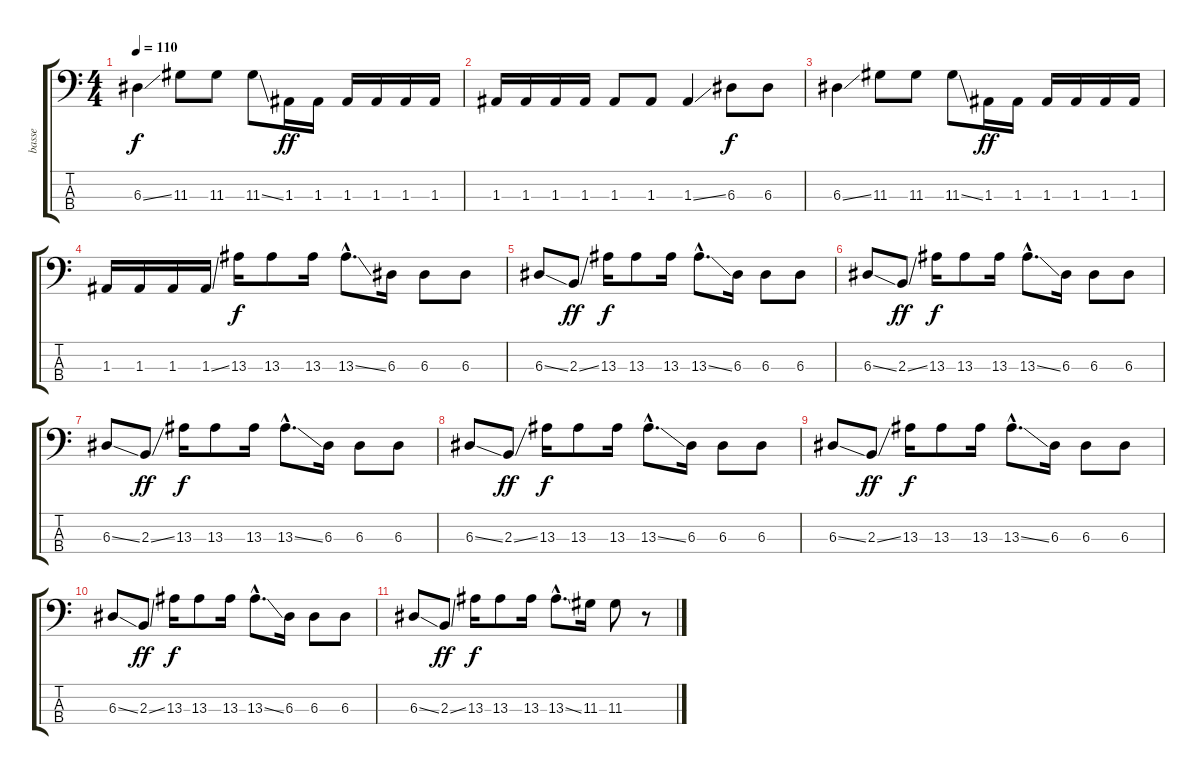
\track ("basse" "basse") {instrument electricbasspick}
\staff {score tabs}
\tuning (G2 D2 A1 E1) {hide}
\ts (4 4)
\tempo 110
\clef f4
\ks c
6.3{ss}.4{dy f} 11.3.8 11.3.8 11.3{ss}.8 1.3.16{dy ff} 1.3.16 1.3.16 1.3.16 1.3.16 1.3.16 |
1.3.16 1.3.16 1.3.16 1.3.16 1.3.8 1.3.8 1.3{ss}.4 6.3.8{dy f} 6.3.8 |
6.3{ss}.4 11.3.8 11.3.8 11.3{ss}.8 1.3.16{dy ff} 1.3.16 1.3.16 1.3.16 1.3.16 1.3.16 |
1.3.16 1.3.16 1.3.16 1.3{ss}.16 13.3.16{dy f} 13.3.8 13.3.16 13.3{ss hac}.8{d} 6.3.16 6.3.8 6.3.8 |
6.3{ss}.8 2.3{ss}.8{dy ff} 13.3.16{dy f} 13.3.8 13.3.16 13.3{ss hac}.8{d} 6.3.16 6.3.8 6.3.8 |
6.3{ss}.8 2.3{ss}.8{dy ff} 13.3.16{dy f} 13.3.8 13.3.16 13.3{ss hac}.8{d} 6.3.16 6.3.8 6.3.8 |
6.3{ss}.8 2.3{ss}.8{dy ff} 13.3.16{dy f} 13.3.8 13.3.16 13.3{ss hac}.8{d} 6.3.16 6.3.8 6.3.8 |
6.3{ss}.8 2.3{ss}.8{dy ff} 13.3.16{dy f} 13.3.8 13.3.16 13.3{ss hac}.8{d} 6.3.16 6.3.8 6.3.8 |
6.3{ss}.8 2.3{ss}.8{dy ff} 13.3.16{dy f} 13.3.8 13.3.16 13.3{ss hac}.8{d} 6.3.16 6.3.8 6.3.8 |
6.3{ss}.8 2.3{ss}.8{dy ff} 13.3.16{dy f} 13.3.8 13.3.16 13.3{ss hac}.8{d} 6.3.16 6.3.8 6.3.8 |
6.3{ss}.8 2.3{ss}.8{dy ff} 13.3.16{dy f} 13.3.8 13.3.16 13.3{ss hac}.8{d} 11.3.16 11.3.8 r.8
